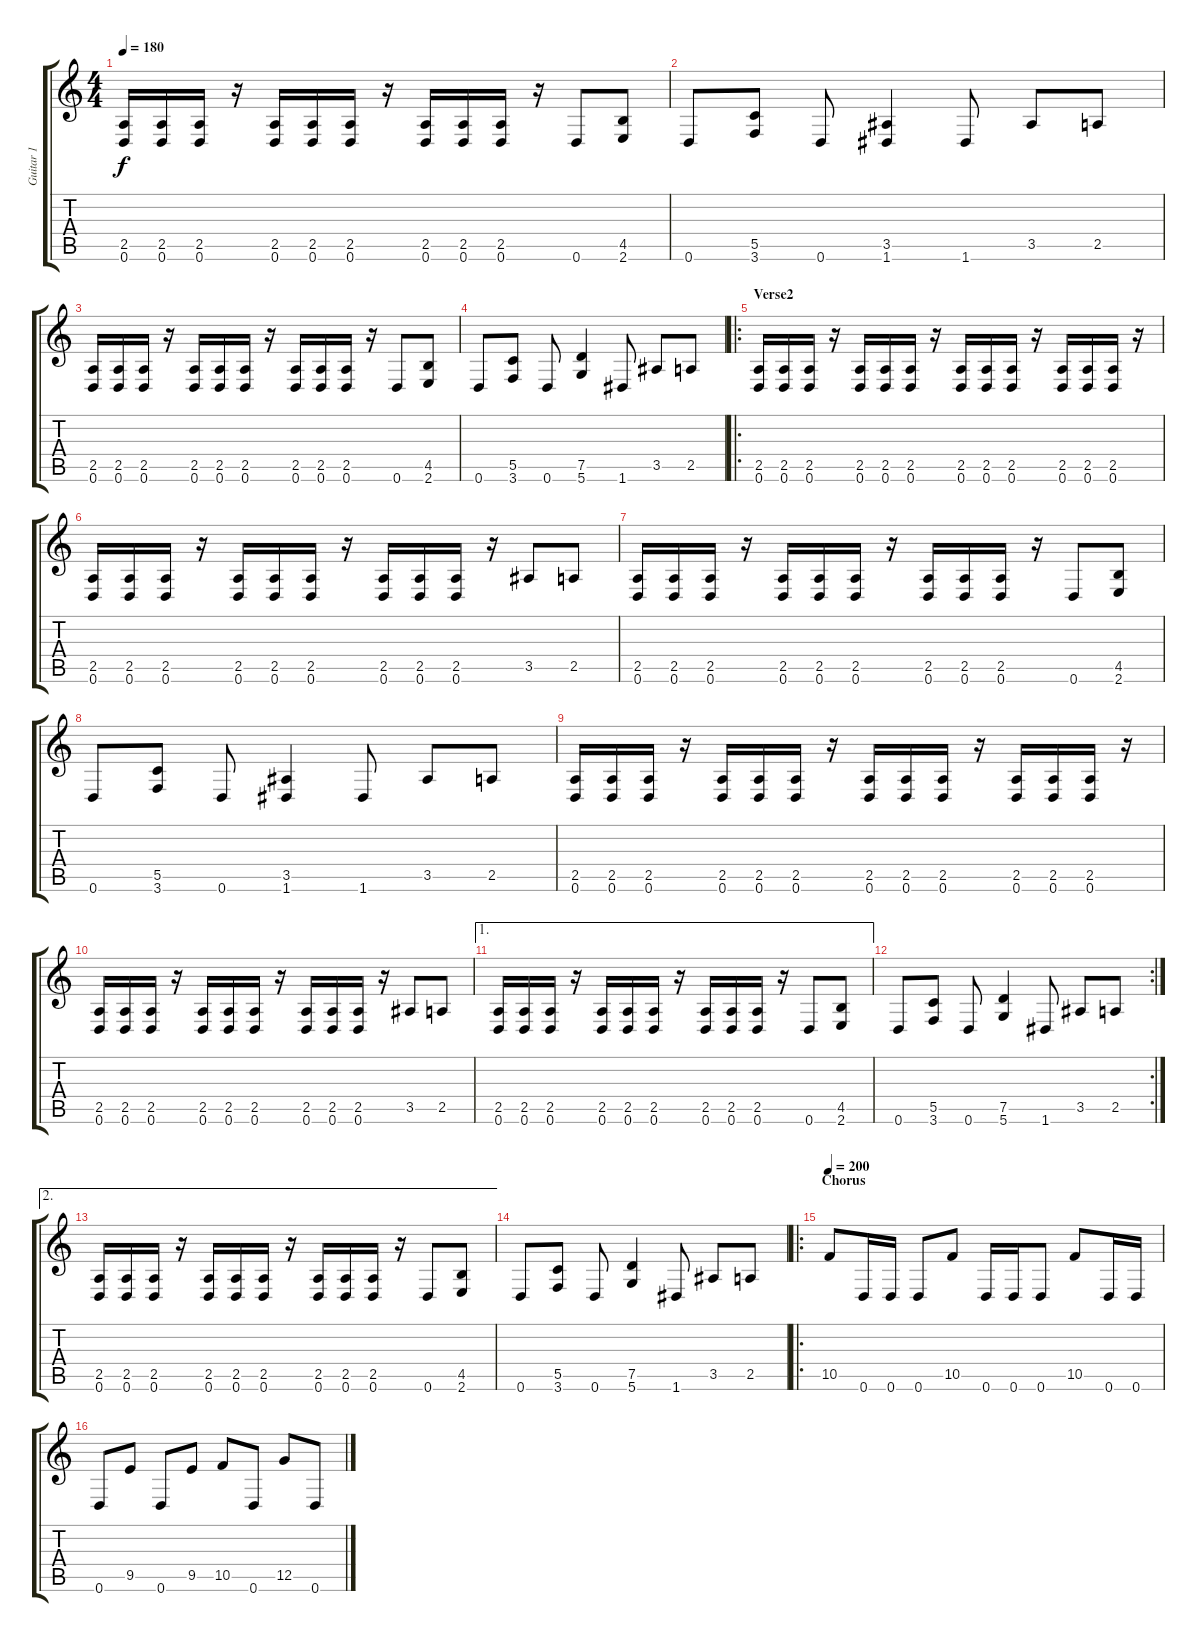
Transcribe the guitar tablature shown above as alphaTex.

\track ("Guitar 1" "Guitar 1") {instrument distortionguitar}
\staff {score tabs}
\tuning (D4 A3 F3 C3 G2 D2) {hide}
\ts (4 4)
\tempo 180
\clef g2
\ks c
(2.5 0.6).16{dy f} (2.5 0.6).16 (2.5 0.6).16 r.16 (2.5 0.6).16 (2.5 0.6).16 (2.5 0.6).16 r.16 (2.5 0.6).16 (2.5 0.6).16 (2.5 0.6).16 r.16 0.6.8 (4.5 2.6).8 |
0.6.8 (5.5 3.6).8 0.6.8 (3.5 1.6).4 1.6.8 3.5.8 2.5.8 |
(2.5 0.6).16 (2.5 0.6).16 (2.5 0.6).16 r.16 (2.5 0.6).16 (2.5 0.6).16 (2.5 0.6).16 r.16 (2.5 0.6).16 (2.5 0.6).16 (2.5 0.6).16 r.16 0.6.8 (4.5 2.6).8 |
0.6.8 (5.5 3.6).8 0.6.8 (7.5 5.6).4 1.6.8 3.5.8 2.5.8 |
\ro
\section ("" "Verse2")
(2.5 0.6).16 (2.5 0.6).16 (2.5 0.6).16 r.16 (2.5 0.6).16 (2.5 0.6).16 (2.5 0.6).16 r.16 (2.5 0.6).16 (2.5 0.6).16 (2.5 0.6).16 r.16 (2.5 0.6).16 (2.5 0.6).16 (2.5 0.6).16 r.16 |
(2.5 0.6).16 (2.5 0.6).16 (2.5 0.6).16 r.16 (2.5 0.6).16 (2.5 0.6).16 (2.5 0.6).16 r.16 (2.5 0.6).16 (2.5 0.6).16 (2.5 0.6).16 r.16 3.5.8 2.5.8 |
(2.5 0.6).16 (2.5 0.6).16 (2.5 0.6).16 r.16 (2.5 0.6).16 (2.5 0.6).16 (2.5 0.6).16 r.16 (2.5 0.6).16 (2.5 0.6).16 (2.5 0.6).16 r.16 0.6.8 (4.5 2.6).8 |
0.6.8 (5.5 3.6).8 0.6.8 (3.5 1.6).4 1.6.8 3.5.8 2.5.8 |
(2.5 0.6).16 (2.5 0.6).16 (2.5 0.6).16 r.16 (2.5 0.6).16 (2.5 0.6).16 (2.5 0.6).16 r.16 (2.5 0.6).16 (2.5 0.6).16 (2.5 0.6).16 r.16 (2.5 0.6).16 (2.5 0.6).16 (2.5 0.6).16 r.16 |
(2.5 0.6).16 (2.5 0.6).16 (2.5 0.6).16 r.16 (2.5 0.6).16 (2.5 0.6).16 (2.5 0.6).16 r.16 (2.5 0.6).16 (2.5 0.6).16 (2.5 0.6).16 r.16 3.5.8 2.5.8 |
\ae 1
(2.5 0.6).16 (2.5 0.6).16 (2.5 0.6).16 r.16 (2.5 0.6).16 (2.5 0.6).16 (2.5 0.6).16 r.16 (2.5 0.6).16 (2.5 0.6).16 (2.5 0.6).16 r.16 0.6.8 (4.5 2.6).8 |
\rc 2
0.6.8 (5.5 3.6).8 0.6.8 (7.5 5.6).4 1.6.8 3.5.8 2.5.8 |
\ae 2
(2.5 0.6).16 (2.5 0.6).16 (2.5 0.6).16 r.16 (2.5 0.6).16 (2.5 0.6).16 (2.5 0.6).16 r.16 (2.5 0.6).16 (2.5 0.6).16 (2.5 0.6).16 r.16 0.6.8 (4.5 2.6).8 |
0.6.8 (5.5 3.6).8 0.6.8 (7.5 5.6).4 1.6.8 3.5.8 2.5.8 |
\ro
\section ("" "Chorus")
\tempo 200
10.5.8 0.6.16 0.6.16 0.6.8 10.5.8 0.6.16 0.6.16 0.6.8 10.5.8 0.6.16 0.6.16 |
0.6.8 9.5.8 0.6.8 9.5.8 10.5.8 0.6.8 12.5.8 0.6.8
